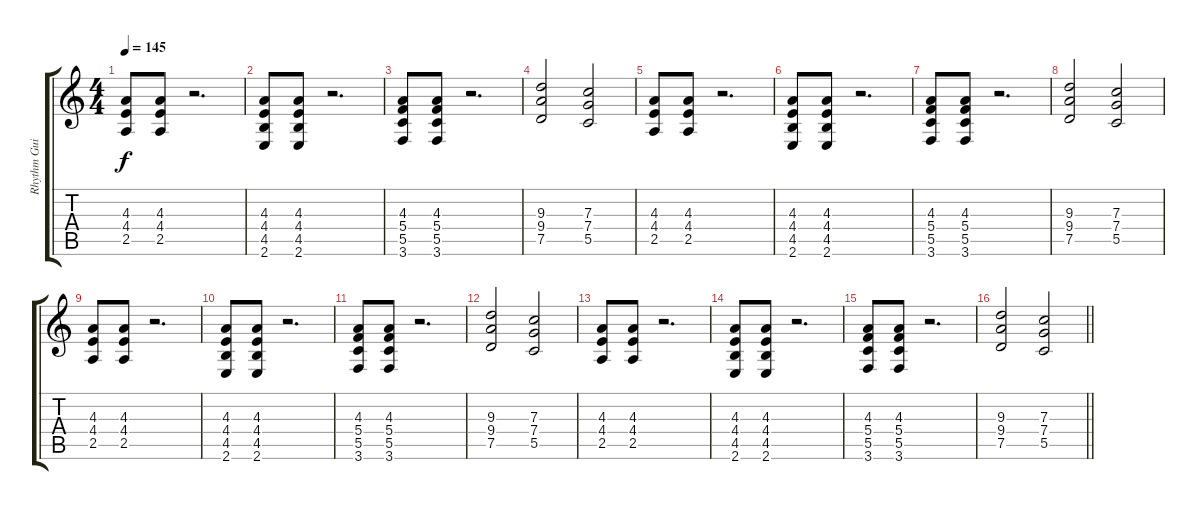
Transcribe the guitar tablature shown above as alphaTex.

\track ("Rhythm Guitar" "Rhythm Gui") {instrument overdrivenguitar}
\staff {score tabs}
\tuning (D4 A3 F3 C3 G2 D2) {hide}
\ts (4 4)
\tempo 145
\clef g2
\ks c
(4.3 4.4 2.5).8{dy f} (4.3 4.4 2.5).8 r.2{d} |
(4.3 4.4 4.5 2.6).8 (4.3 4.4 4.5 2.6).8 r.2{d} |
(4.3 5.4 5.5 3.6).8 (4.3 5.4 5.5 3.6).8 r.2{d} |
(9.3 9.4 7.5).2 (7.3 7.4 5.5).2 |
(4.3 4.4 2.5).8 (4.3 4.4 2.5).8 r.2{d} |
(4.3 4.4 4.5 2.6).8 (4.3 4.4 4.5 2.6).8 r.2{d} |
(4.3 5.4 5.5 3.6).8 (4.3 5.4 5.5 3.6).8 r.2{d} |
(9.3 9.4 7.5).2 (7.3 7.4 5.5).2 |
(4.3 4.4 2.5).8 (4.3 4.4 2.5).8 r.2{d} |
(4.3 4.4 4.5 2.6).8 (4.3 4.4 4.5 2.6).8 r.2{d} |
(4.3 5.4 5.5 3.6).8 (4.3 5.4 5.5 3.6).8 r.2{d} |
(9.3 9.4 7.5).2 (7.3 7.4 5.5).2 |
(4.3 4.4 2.5).8 (4.3 4.4 2.5).8 r.2{d} |
(4.3 4.4 4.5 2.6).8 (4.3 4.4 4.5 2.6).8 r.2{d} |
(4.3 5.4 5.5 3.6).8 (4.3 5.4 5.5 3.6).8 r.2{d} |
\barLineRight lightlight
(9.3 9.4 7.5).2 (7.3 7.4 5.5).2
